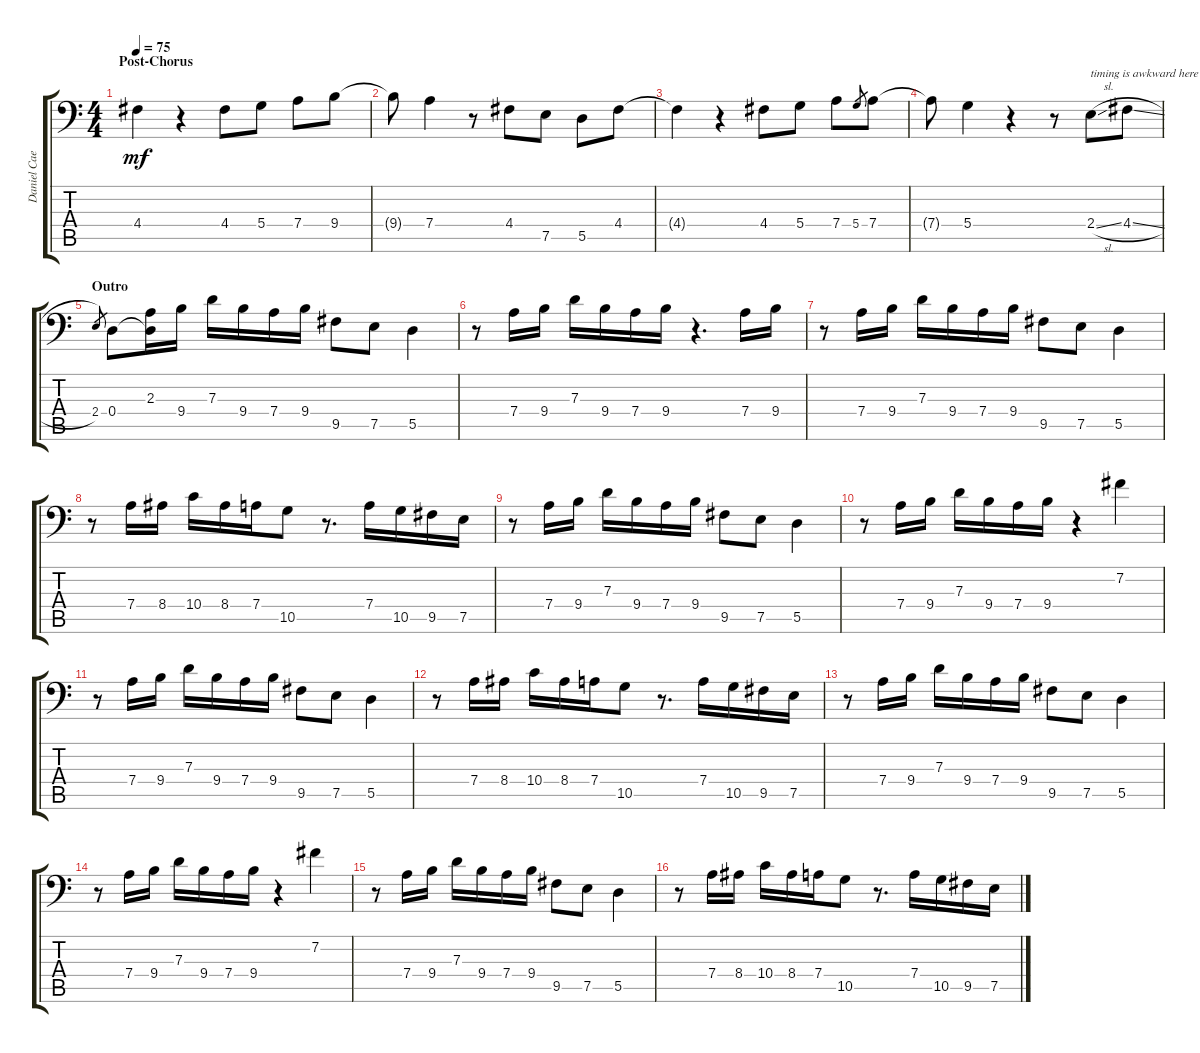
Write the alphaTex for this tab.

\track ("Daniel Caesar" "Daniel Cae") {instrument trombone}
\staff {score tabs}
\tuning (E4 B3 G3 D3 A2 E2) {hide}
\ts (4 4)
\section ("" "Post-Chorus")
\tempo 75
\clef f4
\ks c
4.4.4{dy mf} r.4 4.4.8 5.4.8 7.4.8 9.4.8 |
9.4{t}.8 7.4.4 r.8 4.4.8 7.5.8 5.5.8 4.4.8 |
4.4{t}.4 r.4 4.4.8 5.4.8 7.4.8 5.4.8{gr} 7.4.8 |
7.4{t}.8 5.4.4 r.4 r.8 2.4{sl}.8{txt "timing is awkward here"} 4.4{sl}.8 |
\section ("" "Outro")
2.4.8{gr} 0.4.8 (2.3 0.4{t}).16 9.4.16 7.3.16 9.4.16 7.4.16 9.4.16 9.5.8 7.5.8 5.5.4 |
r.8 7.4.16 9.4.16 7.3.16 9.4.16 7.4.16 9.4.16 r.4{d} 7.4.16 9.4.16 |
r.8 7.4.16 9.4.16 7.3.16 9.4.16 7.4.16 9.4.16 9.5.8 7.5.8 5.5.4 |
r.8 7.4.16 8.4.16 10.4.16 8.4.16 7.4.16 10.5.8 r.8{d} 7.4.16 10.5.16 9.5.16 7.5.16 |
r.8 7.4.16 9.4.16 7.3.16 9.4.16 7.4.16 9.4.16 9.5.8 7.5.8 5.5.4 |
r.8 7.4.16 9.4.16 7.3.16 9.4.16 7.4.16 9.4.16 r.4 7.2.4 |
r.8 7.4.16 9.4.16 7.3.16 9.4.16 7.4.16 9.4.16 9.5.8 7.5.8 5.5.4 |
r.8 7.4.16 8.4.16 10.4.16 8.4.16 7.4.16 10.5.8 r.8{d} 7.4.16 10.5.16 9.5.16 7.5.16 |
r.8 7.4.16 9.4.16 7.3.16 9.4.16 7.4.16 9.4.16 9.5.8 7.5.8 5.5.4 |
r.8 7.4.16 9.4.16 7.3.16 9.4.16 7.4.16 9.4.16 r.4 7.2.4 |
r.8 7.4.16 9.4.16 7.3.16 9.4.16 7.4.16 9.4.16 9.5.8 7.5.8 5.5.4 |
r.8 7.4.16 8.4.16 10.4.16 8.4.16 7.4.16 10.5.8 r.8{d} 7.4.16 10.5.16 9.5.16 7.5.16
